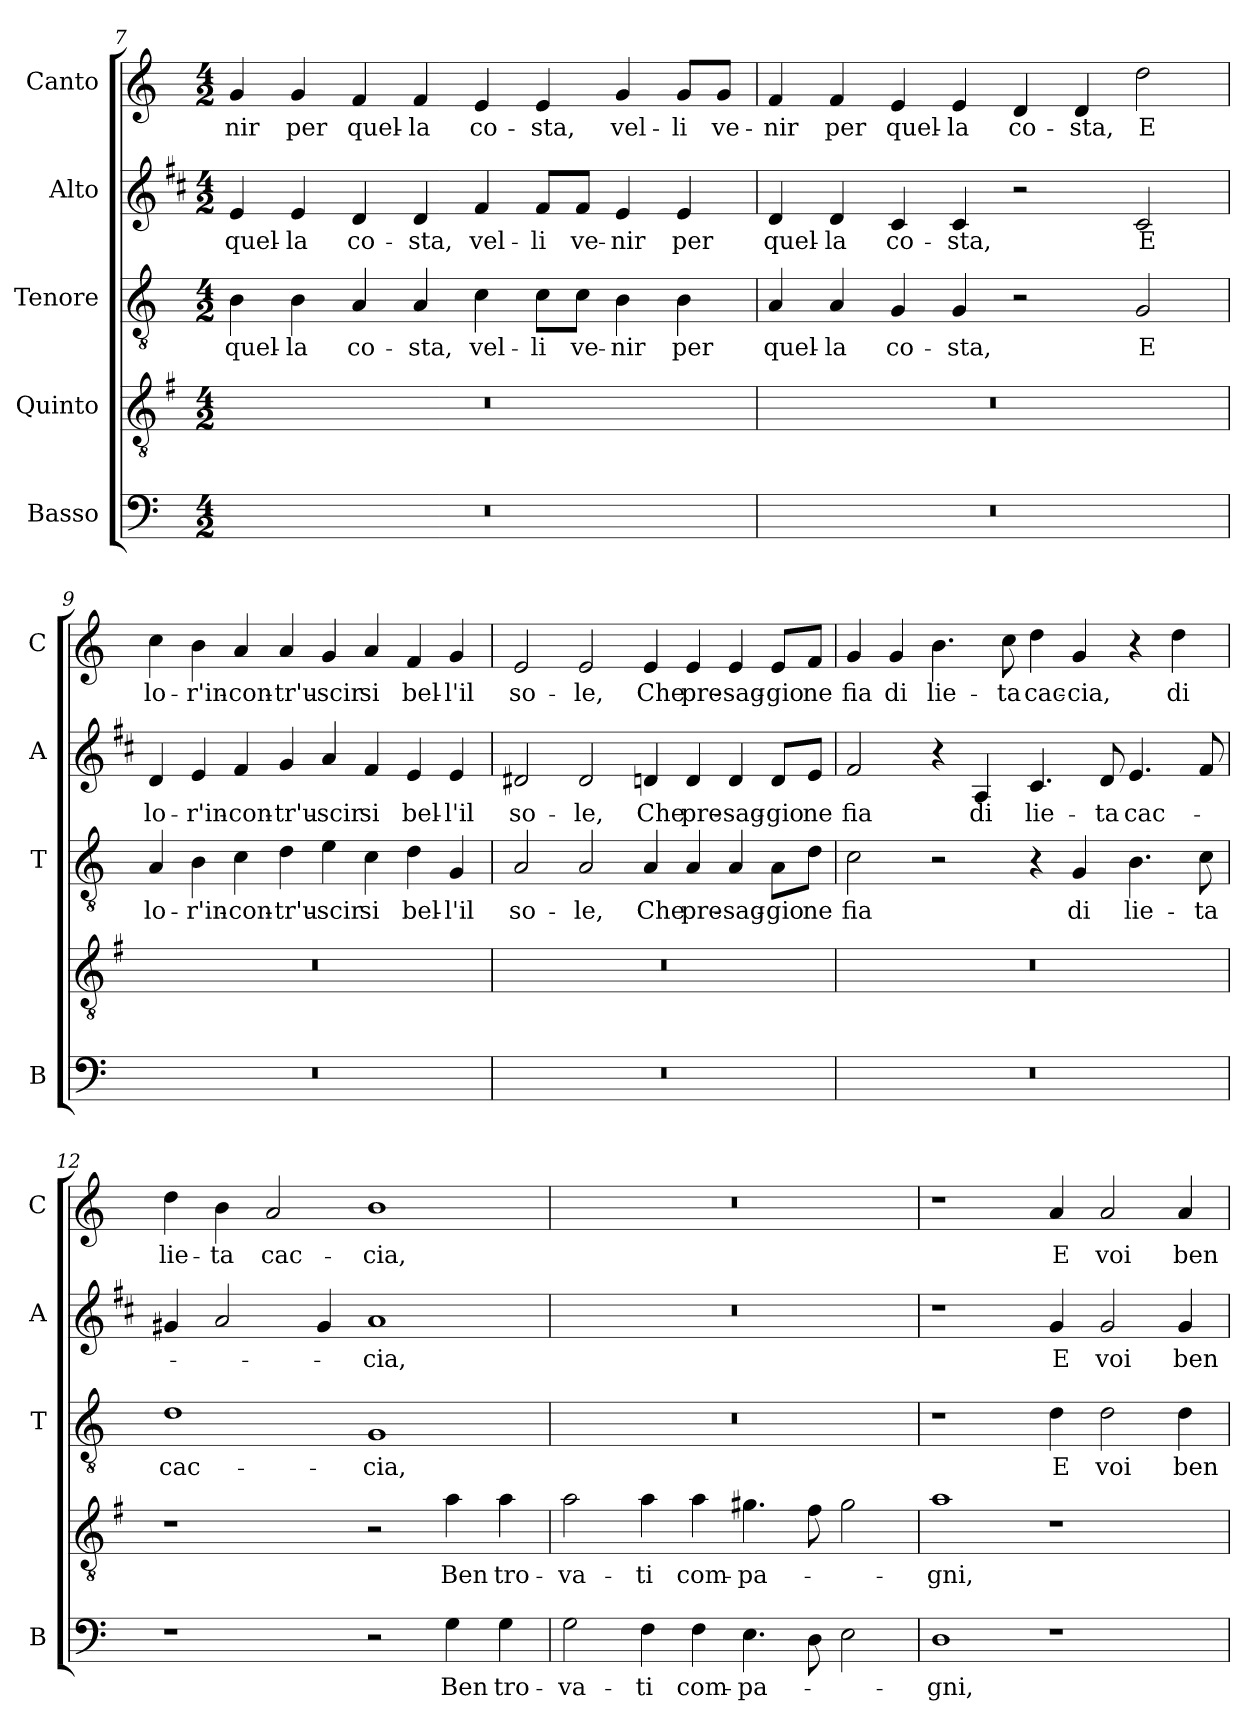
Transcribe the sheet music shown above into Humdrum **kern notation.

**kern	**text	**kern	**text	**kern	**text	**kern	**text	**kern	**text
*part5	*part5	*part4	*part4	*part3	*part3	*part2	*part2	*part1	*part1
*staff5	*staff5	*staff4	*staff4	*staff3	*staff3	*staff2	*staff2	*staff1	*staff1
*I"Basso	*	*I"Quinto	*	*I"Tenore	*	*I"Alto	*	*I"Canto	*
*I'B	*	*	*	*I'T	*	*I'A	*	*I'C	*
!!LO:PB:g=z
*clefF4	*	*clefGv2	*	*clefGv2	*	*clefG2	*	*clefG2	*
*	*	*ITrd4c7	*	*	*	*ITrd1c2	*	*	*
*k[]	*	*k[]	*	*k[]	*	*k[]	*	*k[]	*
*C:	*	*C:	*	*C:	*	*C:	*	*C:	*
*M4/2	*	*M4/2	*	*M4/2	*	*M4/2	*	*M4/2	*
=7	=7	=7	=7	=7	=7	=7	=7	=7	=7
!	!	!	!	!	!LO:LY:b	!	!LO:LY:b	!	!LO:LY:b
0r	.	0r	.	4B\	quel-	4d/	quel-	4g/	-nir
!	!	!	!	!	!LO:LY:b	!	!LO:LY:b	!	!LO:LY:b
.	.	.	.	4B\	-la	4d/	-la	4g/	per
!	!	!	!	!	!LO:LY:b	!	!LO:LY:b	!	!LO:LY:b
.	.	.	.	4A/	co-	4c/	co-	4f/	quel-
!	!	!	!	!	!LO:LY:b	!	!LO:LY:b	!	!LO:LY:b
.	.	.	.	4A/	-sta,	4c/	-sta,	4f/	-la
!	!	!	!	!	!LO:LY:b	!	!LO:LY:b	!	!LO:LY:b
.	.	.	.	4c\	vel-	4e/	vel-	4e/	co-
!	!	!	!	!	!LO:LY:b	!	!LO:LY:b	!	!LO:LY:b
.	.	.	.	8c\L	-li	8e/L	-li	4e/	-sta,
!	!	!	!	!	!LO:LY:b	!	!LO:LY:b	!	!
.	.	.	.	8c\J	ve-	8e/J	ve-	.	.
!	!	!	!	!	!LO:LY:b	!	!LO:LY:b	!	!LO:LY:b
.	.	.	.	4B\	-nir	4d/	-nir	4g/	vel-
!	!	!	!	!	!LO:LY:b	!	!LO:LY:b	!	!LO:LY:b
.	.	.	.	4B\	per	4d/	per	8g/L	-li
!	!	!	!	!	!	!	!	!	!LO:LY:b
.	.	.	.	.	.	.	.	8g/J	ve-
=8	=8	=8	=8	=8	=8	=8	=8	=8	=8
!	!	!	!	!	!LO:LY:b	!	!LO:LY:b	!	!LO:LY:b
0r	.	0r	.	4A/	quel-	4c/	quel-	4f/	-nir
!	!	!	!	!	!LO:LY:b	!	!LO:LY:b	!	!LO:LY:b
.	.	.	.	4A/	-la	4c/	-la	4f/	per
!	!	!	!	!	!LO:LY:b	!	!LO:LY:b	!	!LO:LY:b
.	.	.	.	4G/	co-	4B/	co-	4e/	quel-
!	!	!	!	!	!LO:LY:b	!	!LO:LY:b	!	!LO:LY:b
.	.	.	.	4G/	-sta,	4B/	-sta,	4e/	-la
!	!	!	!	!	!	!	!	!	!LO:LY:b
.	.	.	.	2r	.	2r	.	4d/	co-
!	!	!	!	!	!	!	!	!	!LO:LY:b
.	.	.	.	.	.	.	.	4d/	-sta,
!	!	!	!	!	!LO:LY:b	!	!LO:LY:b	!	!LO:LY:b
.	.	.	.	2G/	E	2B/	E	2dd\	E
=9	=9	=9	=9	=9	=9	=9	=9	=9	=9
!	!	!	!	!	!LO:LY:b	!	!LO:LY:b	!	!LO:LY:b
0r	.	0r	.	4A/	lo-	4c/	lo-	4cc\	lo-
!	!	!	!	!	!LO:LY:b	!	!LO:LY:b	!	!LO:LY:b
.	.	.	.	4B\	-r'in-	4d/	-r'in-	4b\	-r'in-
!	!	!	!	!	!LO:LY:b	!	!LO:LY:b	!	!LO:LY:b
.	.	.	.	4c\	-con-	4e/	-con-	4a/	-con-
!	!	!	!	!	!LO:LY:b	!	!LO:LY:b	!	!LO:LY:b
.	.	.	.	4d\	-tr'u-	4f/	-tr'u-	4a/	-tr'u-
!	!	!	!	!	!LO:LY:b	!	!LO:LY:b	!	!LO:LY:b
.	.	.	.	4e\	-scir	4g/	-scir	4g/	-scir
!	!	!	!	!	!LO:LY:b	!	!LO:LY:b	!	!LO:LY:b
.	.	.	.	4c\	si	4e/	si	4a/	si
!	!	!	!	!	!LO:LY:b	!	!LO:LY:b	!	!LO:LY:b
.	.	.	.	4d\	bel-	4d/	bel-	4f/	bel-
!	!	!	!	!	!LO:LY:b	!	!LO:LY:b	!	!LO:LY:b
.	.	.	.	4G/	-l'il	4d/	-l'il	4g/	-l'il
!!LO:LB:g=z
=10	=10	=10	=10	=10	=10	=10	=10	=10	=10
!	!	!	!	!	!LO:LY:b	!	!LO:LY:b	!	!LO:LY:b
0r	.	0r	.	2A/	so-	2c#X/	so-	2e/	so-
!	!	!	!	!	!LO:LY:b	!	!LO:LY:b	!	!LO:LY:b
.	.	.	.	2A/	-le,	2c#/	-le,	2e/	-le,
!	!	!	!	!	!LO:LY:b	!	!LO:LY:b	!	!LO:LY:b
.	.	.	.	4A/	Che	4cn/	Che	4e/	Che
!	!	!	!	!	!LO:LY:b	!	!LO:LY:b	!	!LO:LY:b
.	.	.	.	4A/	pre-	4c/	pre-	4e/	pre-
!	!	!	!	!	!LO:LY:b	!	!LO:LY:b	!	!LO:LY:b
.	.	.	.	4A/	-sag-	4c/	-sag-	4e/	-sag-
!	!	!	!	!	!LO:LY:b	!	!LO:LY:b	!	!LO:LY:b
.	.	.	.	8A\L	-gio	8c/L	-gio	8e/L	-gio
!	!	!	!	!	!LO:LY:b	!	!LO:LY:b	!	!LO:LY:b
.	.	.	.	8d\J	ne	8d/J	ne	8f/J	ne
=11	=11	=11	=11	=11	=11	=11	=11	=11	=11
!	!	!	!	!	!LO:LY:b	!	!LO:LY:b	!	!LO:LY:b
0r	.	0r	.	2c\	fia	2e/	fia	4g/	fia
!	!	!	!	!	!	!	!	!	!LO:LY:b
.	.	.	.	.	.	.	.	4g/	di
!	!	!	!	!	!	!	!	!	!LO:LY:b
.	.	.	.	2r	.	4r	.	4.b\	lie-
!	!	!	!	!	!	!	!LO:LY:b	!	!
.	.	.	.	.	.	4G/	di	.	.
!	!	!	!	!	!	!	!	!	!LO:LY:b
.	.	.	.	.	.	.	.	8cc\	-ta
!	!	!	!	!	!	!	!LO:LY:b	!	!LO:LY:b
.	.	.	.	4r	.	4.B/	lie-	4dd\	cac-
!	!	!	!	!	!LO:LY:b	!	!	!	!LO:LY:b
.	.	.	.	4G/	di	.	.	4g/	-cia,
!	!	!	!	!	!	!	!LO:LY:b	!	!
.	.	.	.	.	.	8c/	-ta	.	.
!	!	!	!	!	!LO:LY:b	!	!LO:LY:b	!	!
.	.	.	.	4.B\	lie-	4.d/	cac-	4r	.
!	!	!	!	!	!	!	!	!	!LO:LY:b
.	.	.	.	.	.	.	.	4dd\	di
!	!	!	!	!	!LO:LY:b	!	!	!	!
.	.	.	.	8c\	-ta	8e/	.	.	.
=12	=12	=12	=12	=12	=12	=12	=12	=12	=12
!	!	!	!	!	!LO:LY:b	!	!	!	!LO:LY:b
1r	.	1r	.	1d	cac-	4f#X/	.	4dd\	lie-
!	!	!	!	!	!	!	!	!	!LO:LY:b
.	.	.	.	.	.	2g/	.	4b\	-ta
!	!	!	!	!	!	!	!	!	!LO:LY:b
.	.	.	.	.	.	.	.	2a/	cac-
.	.	.	.	.	.	4f#/	.	.	.
!	!	!	!	!	!LO:LY:b	!	!LO:LY:b	!	!LO:LY:b
2r	.	2r	.	1G	-cia,	1g	-cia,	1b	-cia,
!	!LO:LY:b	!	!LO:LY:b	!	!	!	!	!	!
4G\	Ben	4d\	Ben	.	.	.	.	.	.
!	!LO:LY:b	!	!LO:LY:b	!	!	!	!	!	!
4G\	tro-	4d\	tro-	.	.	.	.	.	.
=13	=13	=13	=13	=13	=13	=13	=13	=13	=13
!	!LO:LY:b	!	!LO:LY:b	!	!	!	!	!	!
2G\	-va-	2d\	-va-	0r	.	0r	.	0r	.
!	!LO:LY:b	!	!LO:LY:b	!	!	!	!	!	!
4F\	-ti	4d\	-ti	.	.	.	.	.	.
!	!LO:LY:b	!	!LO:LY:b	!	!	!	!	!	!
4F\	com-	4d\	com-	.	.	.	.	.	.
!	!LO:LY:b	!	!LO:LY:b	!	!	!	!	!	!
4.E\	-pa-	4.c#X\	-pa-	.	.	.	.	.	.
8D\	.	8B\	.	.	.	.	.	.	.
2E\	.	2c#\	.	.	.	.	.	.	.
!!LO:LB:g=z
=14	=14	=14	=14	=14	=14	=14	=14	=14	=14
!	!LO:LY:b	!	!LO:LY:b	!	!	!	!	!	!
1D	-gni,	1d	-gni,	1r	.	1r	.	1r	.
!	!	!	!	!	!LO:LY:b	!	!LO:LY:b	!	!LO:LY:b
1r	.	1r	.	4d\	E	4f/	E	4a/	E
!	!	!	!	!	!LO:LY:b	!	!LO:LY:b	!	!LO:LY:b
.	.	.	.	2d\	voi	2f/	voi	2a/	voi
!	!	!	!	!	!LO:LY:b	!	!LO:LY:b	!	!LO:LY:b
.	.	.	.	4d\	ben	4f/	ben	4a/	ben
=	=	=	=	=	=	=	=	=	=
*-	*-	*-	*-	*-	*-	*-	*-	*-	*-
